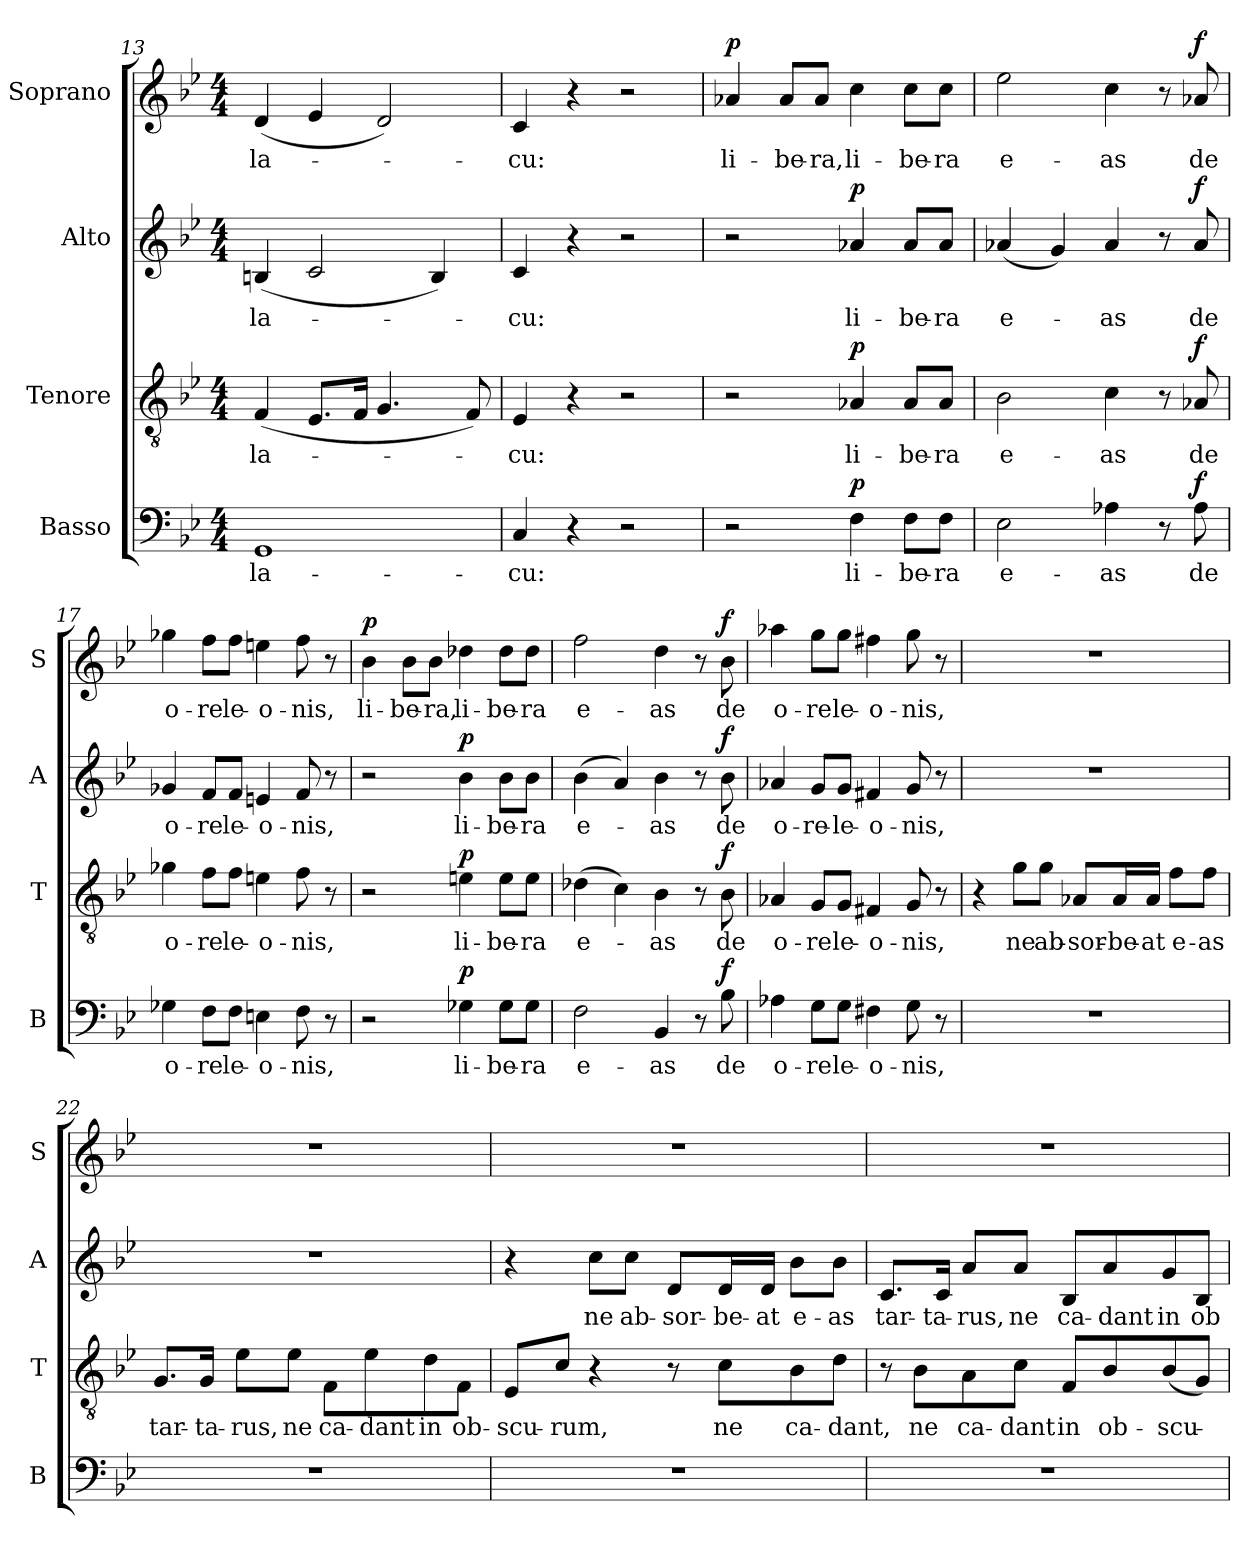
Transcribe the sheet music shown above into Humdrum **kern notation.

**kern	**text	**dynam	**kern	**text	**dynam	**kern	**text	**dynam	**kern	**text	**dynam
*part4	*part4	*part4	*part3	*part3	*part3	*part2	*part2	*part2	*part1	*part1	*part1
*staff4	*staff4	*staff4	*staff3	*staff3	*staff3	*staff2	*staff2	*staff2	*staff1	*staff1	*staff1
*I"Basso	*	*	*I"Tenore	*	*	*I"Alto	*	*	*I"Soprano	*	*
*I'B	*	*	*I'T	*	*	*I'A	*	*	*I'S	*	*
*clefF4	*	*	*clefGv2	*	*	*clefG2	*	*	*clefG2	*	*
*k[b-e-]	*	*	*k[b-e-]	*	*	*k[b-e-]	*	*	*k[b-e-]	*	*
*g:	*	*	*g:	*	*	*g:	*	*	*g:	*	*
*M4/4	*	*	*M4/4	*	*	*M4/4	*	*	*M4/4	*	*
=13	=13	=13	=13	=13	=13	=13	=13	=13	=13	=13	=13
!	!LO:LY:b	!	!	!LO:LY:b	!	!	!LO:LY:b	!	!	!LO:LY:b	!
1GG	la-	.	(<4F/	la-	.	(<4Bn/	la-	.	(<4d/	la-	.
.	.	.	8.E-/L	.	.	2c/	.	.	4e-/	.	.
.	.	.	16F/Jk	.	.	.	.	.	.	.	.
.	.	.	4.G/	.	.	.	.	.	2d/)	.	.
.	.	.	.	.	.	4B/)	.	.	.	.	.
.	.	.	8F/)	.	.	.	.	.	.	.	.
!!LO:PB:g=z
=14	=14	=14	=14	=14	=14	=14	=14	=14	=14	=14	=14
!	!LO:LY:b	!	!	!LO:LY:b	!	!	!LO:LY:b	!	!	!LO:LY:b	!
4C/	-cu:	.	4E-/	-cu:	.	4c/	-cu:	.	4c/	-cu:	.
4r	.	.	4r	.	.	4r	.	.	4r	.	.
2r	.	.	2r	.	.	2r	.	.	2r	.	.
=15	=15	=15	=15	=15	=15	=15	=15	=15	=15	=15	=15
!	!	!	!	!	!	!	!	!	!	!LO:LY:b	!LO:DY:a
2r	.	.	2r	.	.	2r	.	.	4a-X/	li-	p
!	!	!	!	!	!	!	!	!	!	!LO:LY:b	!
.	.	.	.	.	.	.	.	.	8a-/L	-be-	.
!	!	!	!	!	!	!	!	!	!	!LO:LY:b	!
.	.	.	.	.	.	.	.	.	8a-/J	-ra,	.
!	!LO:LY:b	!LO:DY:a	!	!LO:LY:b	!LO:DY:a	!	!LO:LY:b	!LO:DY:a	!	!LO:LY:b	!
4F\	li-	p	4A-X/	li-	p	4a-X/	li-	p	4cc\	li-	.
!	!LO:LY:b	!	!	!LO:LY:b	!	!	!LO:LY:b	!	!	!LO:LY:b	!
8F\L	-be-	.	8A-/L	-be-	.	8a-/L	-be-	.	8cc\L	-be-	.
!	!LO:LY:b	!	!	!LO:LY:b	!	!	!LO:LY:b	!	!	!LO:LY:b	!
8F\J	-ra	.	8A-/J	-ra	.	8a-/J	-ra	.	8cc\J	-ra	.
=16	=16	=16	=16	=16	=16	=16	=16	=16	=16	=16	=16
!	!LO:LY:b	!	!	!LO:LY:b	!	!	!LO:LY:b	!	!	!LO:LY:b	!
2E-\	e-	.	2B-\	e-	.	(<4a-X/	e-	.	2ee-\	e-	.
.	.	.	.	.	.	4g/)	.	.	.	.	.
!	!LO:LY:b	!	!	!LO:LY:b	!	!	!LO:LY:b	!	!	!LO:LY:b	!
4A-X\	-as	.	4c\	-as	.	4a-/	-as	.	4cc\	-as	.
8r	.	.	8r	.	.	8r	.	.	8r	.	.
!	!LO:LY:b	!LO:DY:a	!	!LO:LY:b	!LO:DY:a	!	!LO:LY:b	!LO:DY:a	!	!LO:LY:b	!LO:DY:a
8A-\	de	f	8A-X/	de	f	8a-/	de	f	8a-X/	de	f
=17	=17	=17	=17	=17	=17	=17	=17	=17	=17	=17	=17
!	!LO:LY:b	!	!	!LO:LY:b	!	!	!LO:LY:b	!	!	!LO:LY:b	!
4G-X\	o-	.	4g-X\	o-	.	4g-X/	o-	.	4gg-X\	o-	.
!	!LO:LY:b	!	!	!LO:LY:b	!	!	!LO:LY:b	!	!	!LO:LY:b	!
8F\L	-re	.	8f\L	-re	.	8f/L	-re	.	8ff\L	-re	.
!	!LO:LY:b	!	!	!LO:LY:b	!	!	!LO:LY:b	!	!	!LO:LY:b	!
8F\J	le-	.	8f\J	le-	.	8f/J	le-	.	8ff\J	le-	.
!	!LO:LY:b	!	!	!LO:LY:b	!	!	!LO:LY:b	!	!	!LO:LY:b	!
4En\	-o-	.	4en\	-o-	.	4en/	-o-	.	4een\	-o-	.
!	!LO:LY:b	!	!	!LO:LY:b	!	!	!LO:LY:b	!	!	!LO:LY:b	!
8F\	-nis,	.	8f\	-nis,	.	8f/	-nis,	.	8ff\	-nis,	.
8r	.	.	8r	.	.	8r	.	.	8r	.	.
=18	=18	=18	=18	=18	=18	=18	=18	=18	=18	=18	=18
!	!	!	!	!	!	!	!	!	!	!LO:LY:b	!LO:DY:a
2r	.	.	2r	.	.	2r	.	.	4b-\	li-	p
!	!	!	!	!	!	!	!	!	!	!LO:LY:b	!
.	.	.	.	.	.	.	.	.	8b-\L	-be-	.
!	!	!	!	!	!	!	!	!	!	!LO:LY:b	!
.	.	.	.	.	.	.	.	.	8b-\J	-ra,	.
!	!LO:LY:b	!LO:DY:a	!	!LO:LY:b	!LO:DY:a	!	!LO:LY:b	!LO:DY:a	!	!LO:LY:b	!
4G-X\	li-	p	4en\	li-	p	4b-\	li-	p	4dd-X\	li-	.
!	!LO:LY:b	!	!	!LO:LY:b	!	!	!LO:LY:b	!	!	!LO:LY:b	!
8G-\L	-be-	.	8e\L	-be-	.	8b-\L	-be-	.	8dd-\L	-be-	.
!	!LO:LY:b	!	!	!LO:LY:b	!	!	!LO:LY:b	!	!	!LO:LY:b	!
8G-\J	-ra	.	8e\J	-ra	.	8b-\J	-ra	.	8dd-\J	-ra	.
!!LO:LB:g=z
=19	=19	=19	=19	=19	=19	=19	=19	=19	=19	=19	=19
!	!LO:LY:b	!	!	!LO:LY:b	!	!	!LO:LY:b	!	!	!LO:LY:b	!
2F\	e-	.	(>4d-X\	e-	.	(>4b-\	e-	.	2ff\	e-	.
.	.	.	4c\)	.	.	4a/)	.	.	.	.	.
!	!LO:LY:b	!	!	!LO:LY:b	!	!	!LO:LY:b	!	!	!LO:LY:b	!
4BB-/	-as	.	4B-\	-as	.	4b-\	-as	.	4dd\	-as	.
8r	.	.	8r	.	.	8r	.	.	8r	.	.
!	!LO:LY:b	!LO:DY:a	!	!LO:LY:b	!LO:DY:a	!	!LO:LY:b	!LO:DY:a	!	!LO:LY:b	!LO:DY:a
8B-\	de	f	8B-\	de	f	8b-\	de	f	8b-\	de	f
=20	=20	=20	=20	=20	=20	=20	=20	=20	=20	=20	=20
!	!LO:LY:b	!	!	!LO:LY:b	!	!	!LO:LY:b	!	!	!LO:LY:b	!
4A-X\	o-	.	4A-X/	o-	.	4a-X/	o-	.	4aa-X\	o-	.
!	!LO:LY:b	!	!	!LO:LY:b	!	!	!LO:LY:b	!	!	!LO:LY:b	!
8G\L	-re	.	8G/L	-re	.	8g/L	-re-	.	8gg\L	-re	.
!	!LO:LY:b	!	!	!LO:LY:b	!	!	!LO:LY:b	!	!	!LO:LY:b	!
8G\J	le-	.	8G/J	le-	.	8g/J	-le-	.	8gg\J	le-	.
!	!LO:LY:b	!	!	!LO:LY:b	!	!	!LO:LY:b	!	!	!LO:LY:b	!
4F#X\	-o-	.	4F#X/	-o-	.	4f#X/	-o-	.	4ff#X\	-o-	.
!	!LO:LY:b	!	!	!LO:LY:b	!	!	!LO:LY:b	!	!	!LO:LY:b	!
8G\	-nis,	.	8G/	-nis,	.	8g/	-nis,	.	8gg\	-nis,	.
8r	.	.	8r	.	.	8r	.	.	8r	.	.
=21	=21	=21	=21	=21	=21	=21	=21	=21	=21	=21	=21
1r	.	.	4r	.	.	1r	.	.	1r	.	.
!	!	!	!	!LO:LY:b	!	!	!	!	!	!	!
.	.	.	8g\L	ne	.	.	.	.	.	.	.
!	!	!	!	!LO:LY:b	!	!	!	!	!	!	!
.	.	.	8g\J	ab-	.	.	.	.	.	.	.
!	!	!	!	!LO:LY:b	!	!	!	!	!	!	!
.	.	.	8A-X/L	-sor-	.	.	.	.	.	.	.
!	!	!	!	!LO:LY:b	!	!	!	!	!	!	!
.	.	.	16A-/L	-be-	.	.	.	.	.	.	.
!	!	!	!	!LO:LY:b	!	!	!	!	!	!	!
.	.	.	16A-/JJ	-at	.	.	.	.	.	.	.
!	!	!	!	!LO:LY:b	!	!	!	!	!	!	!
.	.	.	8f\L	e-	.	.	.	.	.	.	.
!	!	!	!	!LO:LY:b	!	!	!	!	!	!	!
.	.	.	8f\J	-as	.	.	.	.	.	.	.
=22	=22	=22	=22	=22	=22	=22	=22	=22	=22	=22	=22
!	!	!	!	!LO:LY:b	!	!	!	!	!	!	!
1r	.	.	8.G/L	tar-	.	1r	.	.	1r	.	.
!	!	!	!	!LO:LY:b	!	!	!	!	!	!	!
.	.	.	16G/Jk	-ta-	.	.	.	.	.	.	.
!	!	!	!	!LO:LY:b	!	!	!	!	!	!	!
.	.	.	8e-\L	-rus,	.	.	.	.	.	.	.
!	!	!	!	!LO:LY:b	!	!	!	!	!	!	!
.	.	.	8e-\J	ne	.	.	.	.	.	.	.
!	!	!	!	!LO:LY:b	!	!	!	!	!	!	!
.	.	.	8F\L	ca-	.	.	.	.	.	.	.
!	!	!	!	!LO:LY:b	!	!	!	!	!	!	!
.	.	.	8e-\	-dant	.	.	.	.	.	.	.
!	!	!	!	!LO:LY:b	!	!	!	!	!	!	!
.	.	.	8d\	in	.	.	.	.	.	.	.
!	!	!	!	!LO:LY:b	!	!	!	!	!	!	!
.	.	.	8F\J	ob-	.	.	.	.	.	.	.
!!LO:LB:g=z
=23	=23	=23	=23	=23	=23	=23	=23	=23	=23	=23	=23
!	!	!	!	!LO:LY:b	!	!	!	!	!	!	!
1r	.	.	8E-/L	-scu-	.	4r	.	.	1r	.	.
!	!	!	!	!LO:LY:b	!	!	!	!	!	!	!
.	.	.	8c/J	-rum,	.	.	.	.	.	.	.
!	!	!	!	!	!	!	!LO:LY:b	!	!	!	!
.	.	.	4r	.	.	8cc\L	ne	.	.	.	.
!	!	!	!	!	!	!	!LO:LY:b	!	!	!	!
.	.	.	.	.	.	8cc\J	ab-	.	.	.	.
!	!	!	!	!	!	!	!LO:LY:b	!	!	!	!
.	.	.	8r	.	.	8d/L	-sor-	.	.	.	.
!	!	!	!	!LO:LY:b	!	!	!LO:LY:b	!	!	!	!
.	.	.	8c\L	ne	.	16d/L	-be-	.	.	.	.
!	!	!	!	!	!	!	!LO:LY:b	!	!	!	!
.	.	.	.	.	.	16d/JJ	-at	.	.	.	.
!	!	!	!	!LO:LY:b	!	!	!LO:LY:b	!	!	!	!
.	.	.	8B-\	ca-	.	8b-\L	e-	.	.	.	.
!	!	!	!	!LO:LY:b	!	!	!LO:LY:b	!	!	!	!
.	.	.	8d\J	-dant,	.	8b-\J	-as	.	.	.	.
=24	=24	=24	=24	=24	=24	=24	=24	=24	=24	=24	=24
!	!	!	!	!	!	!	!LO:LY:b	!	!	!	!
1r	.	.	8r	.	.	8.c/L	tar-	.	1r	.	.
!	!	!	!	!LO:LY:b	!	!	!	!	!	!	!
.	.	.	8B-\L	ne	.	.	.	.	.	.	.
!	!	!	!	!	!	!	!LO:LY:b	!	!	!	!
.	.	.	.	.	.	16c/Jk	-ta-	.	.	.	.
!	!	!	!	!LO:LY:b	!	!	!LO:LY:b	!	!	!	!
.	.	.	8A\	ca-	.	8a/L	-rus,	.	.	.	.
!	!	!	!	!LO:LY:b	!	!	!LO:LY:b	!	!	!	!
.	.	.	8c\J	-dant	.	8a/J	ne	.	.	.	.
!	!	!	!	!LO:LY:b	!	!	!LO:LY:b	!	!	!	!
.	.	.	8F/L	in	.	8B-/L	ca-	.	.	.	.
!	!	!	!	!LO:LY:b	!	!	!LO:LY:b	!	!	!	!
.	.	.	8B-/	ob-	.	8a/	-dant	.	.	.	.
!	!	!	!	!LO:LY:b	!	!	!LO:LY:b	!	!	!	!
.	.	.	(<8B-/	-scu-	.	8g/	in	.	.	.	.
!	!	!	!	!	!	!	!LO:LY:b	!	!	!	!
.	.	.	8G/J)	.	.	8B-/J	ob-	.	.	.	.
=	=	=	=	=	=	=	=	=	=	=	=
*-	*-	*-	*-	*-	*-	*-	*-	*-	*-	*-	*-
